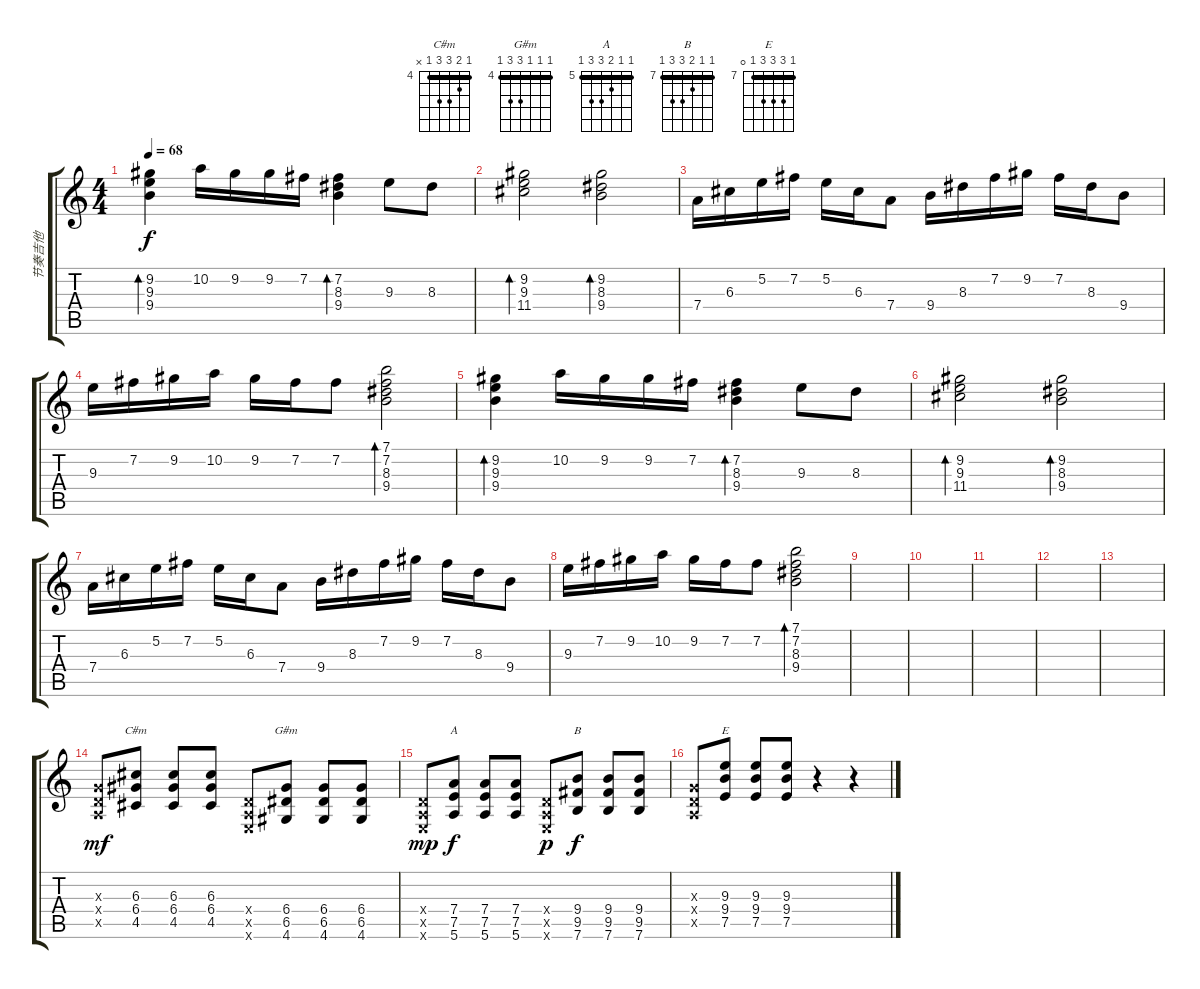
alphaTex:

\track ("节奏吉他" "节奏吉他") {instrument acousticguitarsteel}
\staff {score tabs}
\tuning (E4 B3 G3 D3 A2 E2) {hide}
\chord ("C#m" 4 5 6 6 4 x) {firstfret 4 barre 4}
\chord ("G#m" 4 4 4 6 6 4) {firstfret 4 barre 4}
\chord ("A" 5 5 6 7 7 5) {firstfret 5 barre 5}
\chord ("B" 7 7 8 9 9 7) {firstfret 7 barre 7}
\chord ("E" 7 9 9 9 7 0) {firstfret 7 barre 7}
\ts (4 4)
\tempo 68
\clef g2
\ks c
(9.2 9.3 9.4).4{bd 240 dy f} 10.2.16 9.2.16 9.2.16 7.2.16 (7.2 8.3 9.4).4{bd 240} 9.3.8 8.3.8 |
(9.2 9.3 11.4).2{bd 240} (9.2 8.3 9.4).2{bd 120} |
7.4.16 6.3.16 5.2.16 7.2.16 5.2.16 6.3.16 7.4.8 9.4.16 8.3.16 7.2.16 9.2.16 7.2.16 8.3.16 9.4.8 |
9.3.16 7.2.16 9.2.16 10.2.16 9.2.16 7.2.16 7.2.8 (7.1 7.2 8.3 9.4).2{bd 120} |
(9.2 9.3 9.4).4{bd 240} 10.2.16 9.2.16 9.2.16 7.2.16 (7.2 8.3 9.4).4{bd 240} 9.3.8 8.3.8 |
(9.2 9.3 11.4).2{bd 240} (9.2 8.3 9.4).2{bd 120} |
7.4.16 6.3.16 5.2.16 7.2.16 5.2.16 6.3.16 7.4.8 9.4.16 8.3.16 7.2.16 9.2.16 7.2.16 8.3.16 9.4.8 |
9.3.16 7.2.16 9.2.16 10.2.16 9.2.16 7.2.16 7.2.8 (7.1 7.2 8.3 9.4).2{bd 120} |
|
|
|
|
|
(0.3{x} 0.4{x} 0.5{x}).8{dy mf volume 7 instrument overdrivenguitar} (6.3 6.4 4.5).8{ch "C#m"} (6.3 6.4 4.5).8 (6.3 6.4 4.5).8 (0.4{x} 0.5{x} 0.6{x}).8 (6.4 6.5 4.6).8{ch "G#m"} (6.4 6.5 4.6).8 (6.4 6.5 4.6).8 |
(0.4{x} 0.5{x} 0.6{x}).8{dy mp} (7.4 7.5 5.6).8{ch "A" dy f} (7.4 7.5 5.6).8 (7.4 7.5 5.6).8 (0.4{x} 0.5{x} 0.6{x}).8{dy p} (9.4 9.5 7.6).8{ch "B" dy f} (9.4 9.5 7.6).8 (9.4 9.5 7.6).8 |
(0.3{x} 0.4{x} 0.5{x}).8 (9.3 9.4 7.5).8{ch "E"} (9.3 9.4 7.5).8 (9.3 9.4 7.5).8 r.4 r.4
